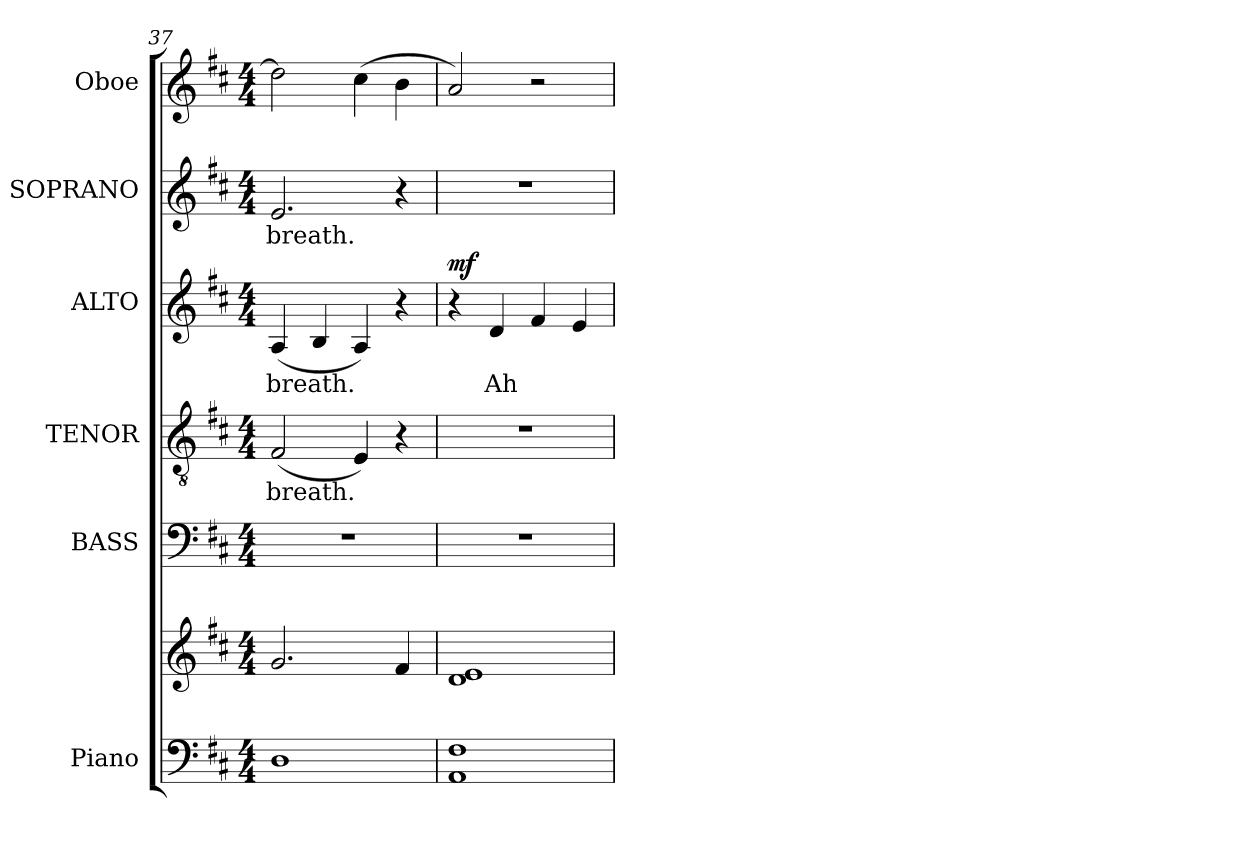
**kern	**kern	**kern	**kern	**text	**kern	**text	**dynam	**kern	**text	**kern
*part6	*part6	*part5	*part4	*part4	*part3	*part3	*part3	*part2	*part2	*part1
*staff7	*staff6	*staff5	*staff4	*staff4	*staff3	*staff3	*staff3	*staff2	*staff2	*staff1
*I"Piano	*	*I"BASS	*I"TENOR	*	*I"ALTO	*	*	*I"SOPRANO	*	*I"Oboe
*I'Pno.	*	*I'B.	*I'T.	*	*I'A.	*	*	*I'S.	*	*I'Ob.
!!LO:PB:g=z
*clefF4	*clefG2	*clefF4	*clefGv2	*	*clefG2	*	*	*clefG2	*	*clefG2
*	*	*	*ITrd7c12	*	*	*	*	*	*	*
*k[f#c#]	*k[f#c#]	*k[f#c#]	*k[f#c#]	*	*k[f#c#]	*	*	*k[f#c#]	*	*k[f#c#]
*D:	*D:	*D:	*D:	*	*D:	*	*	*D:	*	*D:
*M4/4	*M4/4	*M4/4	*M4/4	*	*M4/4	*	*	*M4/4	*	*M4/4
=37	=37	=37	=37	=37	=37	=37	=37	=37	=37	=37
!	!	!	!	!LO:LY:b:color=#000000	!	!	!	!	!	!
!	!	!	!	!	!	!LO:LY:b:color=#000000	!	!	!	!
!	!	!	!	!	!	!	!	!	!LO:LY:b:color=#000000	!
1Di	2.gi/	1r	(2FF#i/	breath.	(4Ai/	breath.	.	2.ei/	breath.	2ddi\]
.	.	.	.	.	4Bi/	.	.	.	.	.
.	.	.	4EEi/)	.	4Ai/)	.	.	.	.	(4cc#i\
.	4f#i/	.	4r	.	4r	.	.	4r	.	4bi\
=38	=38	=38	=38	=38	=38	=38	=38	=38	=38	=38
1AAi 1F#i	1di 1ei	1r	1r	.	4r	.	mf	1r	.	2ai/)
!	!	!	!	!	!	!LO:LY:b:color=#000000	!	!	!	!
.	.	.	.	.	4di/	Ah	.	.	.	.
.	.	.	.	.	4f#i/	.	.	.	.	2r
.	.	.	.	.	4ei/	.	.	.	.	.
=	=	=	=	=	=	=	=	=	=	=
*-	*-	*-	*-	*-	*-	*-	*-	*-	*-	*-
